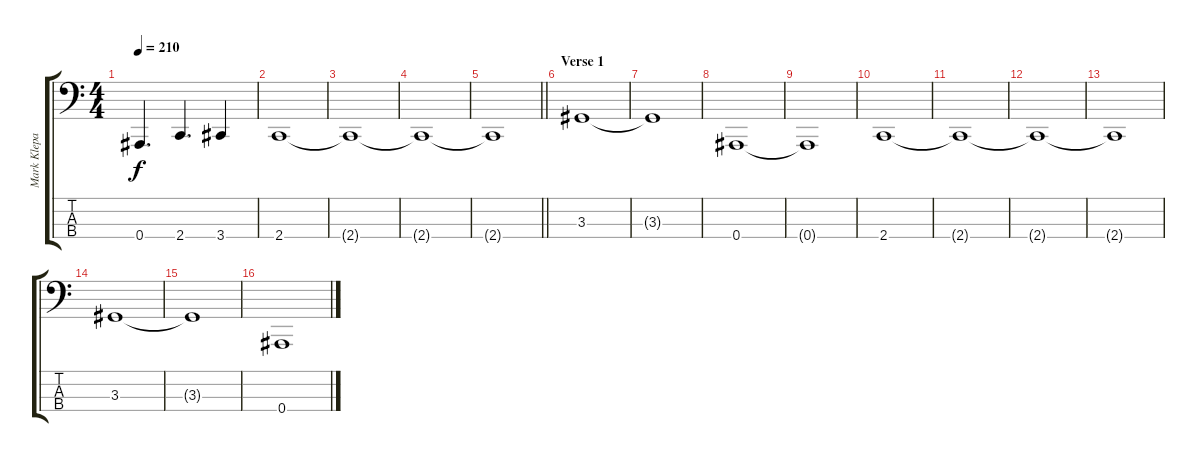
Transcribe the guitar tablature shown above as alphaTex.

\track ("Mark Klepaski" "Mark Klepa") {instrument electricbassfinger}
\staff {score tabs}
\tuning (Eb2 Bb1 F1 Bb0) {hide}
\ts (4 4)
\tempo 210
\clef f4
\ks c
0.4.4{d dy f} 2.4.4{d} 3.4.4 |
2.4.1 |
2.4{t}.1 |
2.4{t}.1 |
\barLineRight lightlight
2.4{t}.1 |
\section ("" "Verse 1")
3.3.1 |
3.3{t}.1 |
0.4.1 |
0.4{t}.1 |
2.4.1 |
2.4{t}.1 |
2.4{t}.1 |
2.4{t}.1 |
3.3.1 |
3.3{t}.1 |
0.4.1
